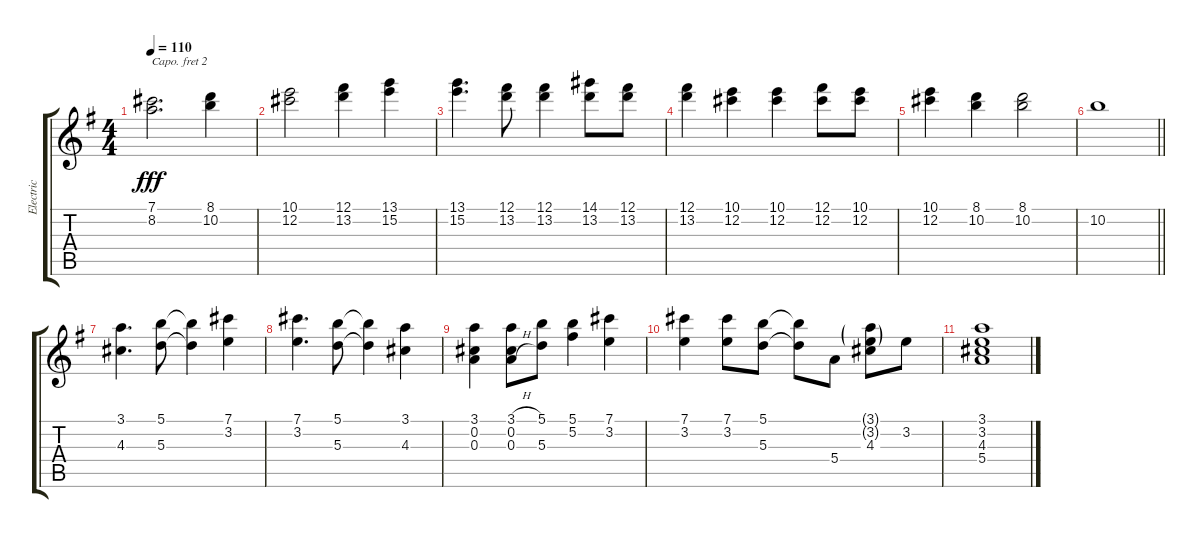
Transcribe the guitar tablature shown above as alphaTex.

\track ("Electric" "Electric") {instrument electricguitarclean}
\staff {score tabs}
\capo 2
\tuning (E4 B3 G3 D3 A2 E2) {hide}
\ts (4 4)
\tempo 110
\clef g2
\ks g
(7.1 8.2).2{d dy fff} (8.1 10.2).4 |
(10.1 12.2).2 (12.1 13.2).4 (13.1 15.2).4 |
(13.1 15.2).4{d} (12.1 13.2).8 (12.1 13.2).4 (14.1 13.2).8 (12.1 13.2).8 |
(12.1 13.2).4 (10.1 12.2).4 (10.1 12.2).4 (12.1 12.2).8 (10.1 12.2).8 |
(10.1 12.2).4 (8.1 10.2).4 (8.1 10.2).2 |
\barLineRight lightlight
10.2.1 |
(3.1 4.3).4{d} (5.1 5.3).8 (5.1{t} 5.3{t}).4 (7.1 3.2).4 |
(7.1 3.2).4{d} (5.1 5.3).8 (5.1{t} 5.3{t}).4 (3.1 4.3).4 |
(3.1 0.2 0.3).4 (3.1{h} 0.2 0.3{h}).8 (5.1 5.3).8 (5.1 5.2).4 (7.1 3.2).4 |
(7.1 3.2).4 (7.1 3.2).8 (5.1 5.3).8 (5.1{t} 5.3{t}).8 5.4.8 (3.1{g} 3.2{g} 4.3).8 3.2.8 |
(3.1 3.2 4.3 5.4).1
